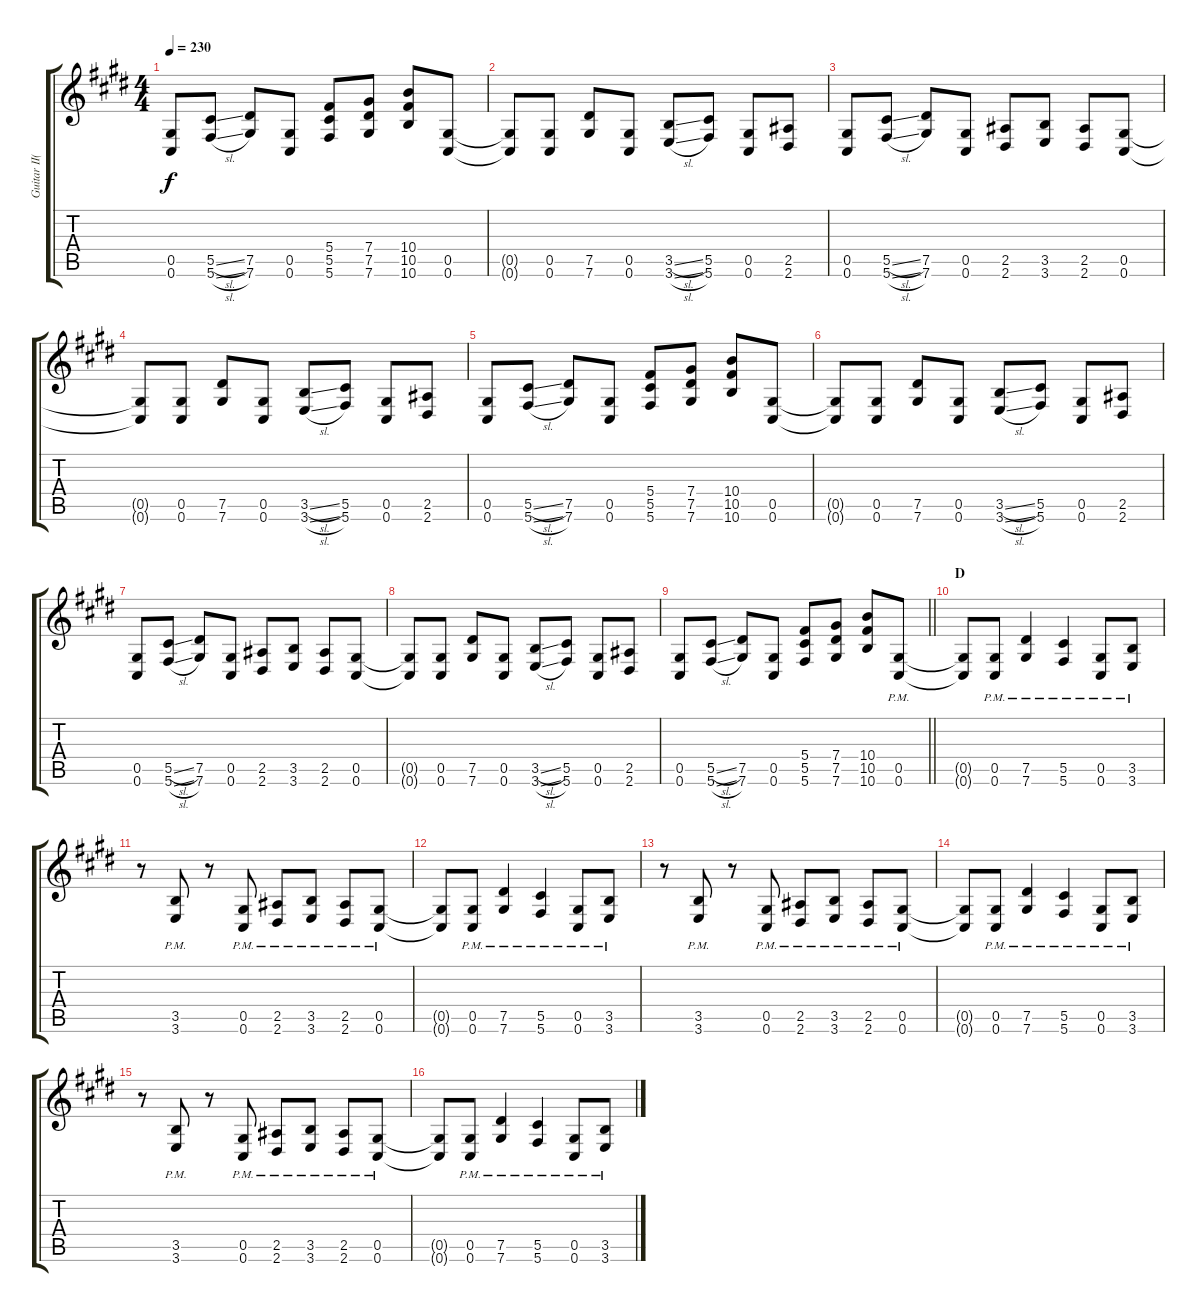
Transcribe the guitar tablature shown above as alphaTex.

\track ("Guitar II(柩)" "Guitar II(") {instrument electricguitarclean}
\staff {score tabs}
\tuning (Eb4 Bb3 Gb3 Db3 Ab2 Db2) {hide}
\ts (4 4)
\tempo 230
\clef g2
\ks e
(0.5 0.6).8{dy f} (5.5{sl} 5.6{sl}).8 (7.5 7.6).8 (0.5 0.6).8 (5.4 5.5 5.6).8 (7.4 7.5 7.6).8 (10.4 10.5 10.6).8 (0.5 0.6).8 |
(0.5{t} 0.6{t}).8 (0.5 0.6).8 (7.5 7.6).8 (0.5 0.6).8 (3.5{sl} 3.6{sl}).8 (5.5 5.6).8 (0.5 0.6).8 (2.5 2.6).8 |
(0.5 0.6).8 (5.5{sl} 5.6{sl}).8 (7.5 7.6).8 (0.5 0.6).8 (2.5 2.6).8 (3.5 3.6).8 (2.5 2.6).8 (0.5 0.6).8 |
(0.5{t} 0.6{t}).8 (0.5 0.6).8 (7.5 7.6).8 (0.5 0.6).8 (3.5{sl} 3.6{sl}).8 (5.5 5.6).8 (0.5 0.6).8 (2.5 2.6).8 |
(0.5 0.6).8 (5.5{sl} 5.6{sl}).8 (7.5 7.6).8 (0.5 0.6).8 (5.4 5.5 5.6).8 (7.4 7.5 7.6).8 (10.4 10.5 10.6).8 (0.5 0.6).8 |
(0.5{t} 0.6{t}).8 (0.5 0.6).8 (7.5 7.6).8 (0.5 0.6).8 (3.5{sl} 3.6{sl}).8 (5.5 5.6).8 (0.5 0.6).8 (2.5 2.6).8 |
(0.5 0.6).8 (5.5{sl} 5.6{sl}).8 (7.5 7.6).8 (0.5 0.6).8 (2.5 2.6).8 (3.5 3.6).8 (2.5 2.6).8 (0.5 0.6).8 |
(0.5{t} 0.6{t}).8 (0.5 0.6).8 (7.5 7.6).8 (0.5 0.6).8 (3.5{sl} 3.6{sl}).8 (5.5 5.6).8 (0.5 0.6).8 (2.5 2.6).8 |
\barLineRight lightlight
(0.5 0.6).8 (5.5{sl} 5.6{sl}).8 (7.5 7.6).8 (0.5 0.6).8 (5.4 5.5 5.6).8 (7.4 7.5 7.6).8 (10.4 10.5 10.6).8 (0.5{pm} 0.6{pm}).8 |
\section ("" "D")
(0.5{t} 0.6{t}).8 (0.5{pm} 0.6{pm}).8 (7.5{pm} 7.6{pm}).4 (5.5{pm} 5.6{pm}).4 (0.5{pm} 0.6{pm}).8 (3.5{pm} 3.6{pm}).8 |
r.8 (3.5{pm} 3.6{pm}).8 r.8 (0.5{pm} 0.6{pm}).8 (2.5{pm} 2.6{pm}).8 (3.5{pm} 3.6{pm}).8 (2.5{pm} 2.6{pm}).8 (0.5{pm} 0.6{pm}).8 |
(0.5{t} 0.6{t}).8 (0.5{pm} 0.6{pm}).8 (7.5{pm} 7.6{pm}).4 (5.5{pm} 5.6{pm}).4 (0.5{pm} 0.6{pm}).8 (3.5{pm} 3.6{pm}).8 |
r.8 (3.5{pm} 3.6{pm}).8 r.8 (0.5{pm} 0.6{pm}).8 (2.5{pm} 2.6{pm}).8 (3.5{pm} 3.6{pm}).8 (2.5{pm} 2.6{pm}).8 (0.5{pm} 0.6{pm}).8 |
(0.5{t} 0.6{t}).8 (0.5{pm} 0.6{pm}).8 (7.5{pm} 7.6{pm}).4 (5.5{pm} 5.6{pm}).4 (0.5{pm} 0.6{pm}).8 (3.5{pm} 3.6{pm}).8 |
r.8 (3.5{pm} 3.6{pm}).8 r.8 (0.5{pm} 0.6{pm}).8 (2.5{pm} 2.6{pm}).8 (3.5{pm} 3.6{pm}).8 (2.5{pm} 2.6{pm}).8 (0.5{pm} 0.6{pm}).8 |
(0.5{t} 0.6{t}).8 (0.5{pm} 0.6{pm}).8 (7.5{pm} 7.6{pm}).4 (5.5{pm} 5.6{pm}).4 (0.5{pm} 0.6{pm}).8 (3.5{pm} 3.6{pm}).8
